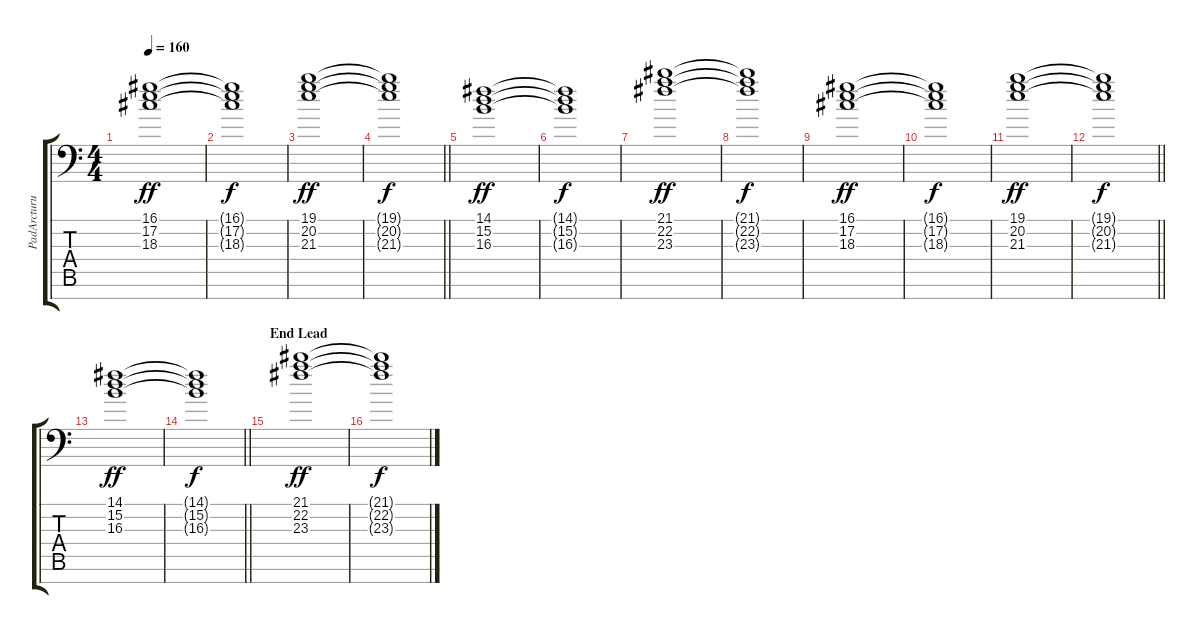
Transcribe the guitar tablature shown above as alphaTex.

\track ("PadArcturus" "PadArcturu") {instrument pad3polysynth}
\staff {score tabs}
\tuning (E4 B3 G3 D3 A2 E2 C-1) {hide}
\ts (4 4)
\tempo 160
\clef f4
\ks c
(16.1 17.2 18.3).1{dy ff} |
(16.1{t} 17.2{t} 18.3{t}).1{dy f} |
(19.1 20.2 21.3).1{dy ff} |
\barLineRight lightlight
(19.1{t} 20.2{t} 21.3{t}).1{dy f} |
(14.1 15.2 16.3).1{dy ff} |
(14.1{t} 15.2{t} 16.3{t}).1{dy f} |
(21.1 22.2 23.3).1{dy ff} |
(21.1{t} 22.2{t} 23.3{t}).1{dy f} |
(16.1 17.2 18.3).1{dy ff} |
(16.1{t} 17.2{t} 18.3{t}).1{dy f} |
(19.1 20.2 21.3).1{dy ff} |
\barLineRight lightlight
(19.1{t} 20.2{t} 21.3{t}).1{dy f} |
(14.1 15.2 16.3).1{dy ff} |
\barLineRight lightlight
(14.1{t} 15.2{t} 16.3{t}).1{dy f} |
\section ("" "End Lead")
(21.1 22.2 23.3).1{dy ff} |
(21.1{t} 22.2{t} 23.3{t}).1{dy f}
